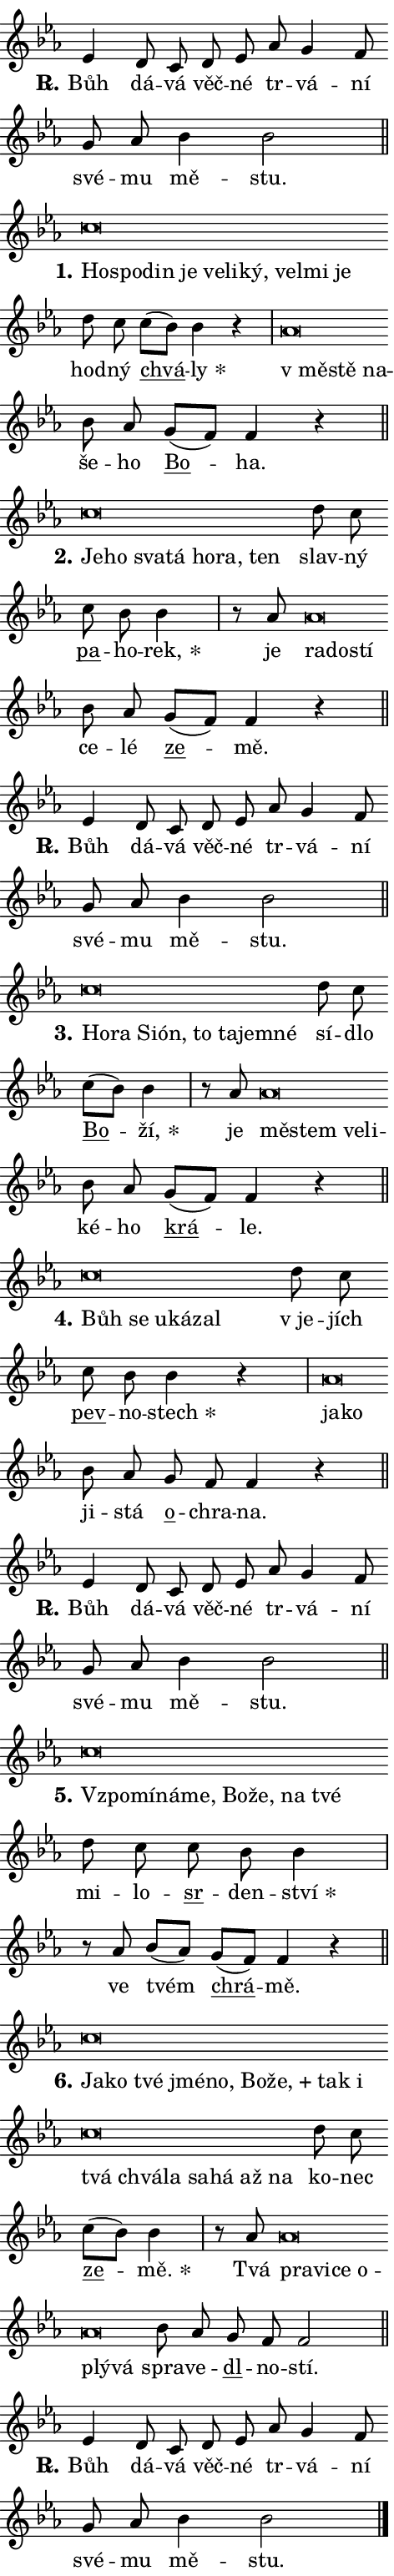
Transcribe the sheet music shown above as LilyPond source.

\version "2.24.0"
\header { tagline = "" }
\paper {
  indent = 0\cm
  top-margin = 0\cm
  right-margin = 0.13\cm % to fit lyric hyphens
  bottom-margin = 0\cm
  left-margin = 0\cm
  paper-width = 8\cm
  page-breaking = #ly:one-page-breaking
  system-system-spacing.basic-distance = #11
  score-system-spacing.basic-distance = #11
  ragged-last = ##f
}


%% Author: Thomas Morley
%% https://lists.gnu.org/archive/html/lilypond-user/2020-05/msg00002.html
#(define (line-position grob)
"Returns position of @var[grob} in current system:
   @code{'start}, if at first time-step
   @code{'end}, if at last time-step
   @code{'middle} otherwise
"
  (let* ((col (ly:item-get-column grob))
         (ln (ly:grob-object col 'left-neighbor))
         (rn (ly:grob-object col 'right-neighbor))
         (col-to-check-left (if (ly:grob? ln) ln col))
         (col-to-check-right (if (ly:grob? rn) rn col))
         (break-dir-left
           (and
             (ly:grob-property col-to-check-left 'non-musical #f)
             (ly:item-break-dir col-to-check-left)))
         (break-dir-right
           (and
             (ly:grob-property col-to-check-right 'non-musical #f)
             (ly:item-break-dir col-to-check-right))))
        (cond ((eqv? 1 break-dir-left) 'start)
              ((eqv? -1 break-dir-right) 'end)
              (else 'middle))))

#(define (tranparent-at-line-position vctor)
  (lambda (grob)
  "Relying on @code{line-position} select the relevant enry from @var{vctor}.
Used to determine transparency,"
    (case (line-position grob)
      ((end) (not (vector-ref vctor 0)))
      ((middle) (not (vector-ref vctor 1)))
      ((start) (not (vector-ref vctor 2))))))

noteHeadBreakVisibility =
#(define-music-function (break-visibility)(vector?)
"Makes @code{NoteHead}s transparent relying on @var{break-visibility}"
#{
  \override NoteHead.transparent =
    #(tranparent-at-line-position break-visibility)
#})

#(define delete-ledgers-for-transparent-note-heads
  (lambda (grob)
    "Reads whether a @code{NoteHead} is transparent.
If so this @code{NoteHead} is removed from @code{'note-heads} from
@var{grob}, which is supposed to be @code{LedgerLineSpanner}.
As a result ledgers are not printed for this @code{NoteHead}"
    (let* ((nhds-array (ly:grob-object grob 'note-heads))
           (nhds-list
             (if (ly:grob-array? nhds-array)
                 (ly:grob-array->list nhds-array)
                 '()))
           ;; Relies on the transparent-property being done before
           ;; Staff.LedgerLineSpanner.after-line-breaking is executed.
           ;; This is fragile ...
           (to-keep
             (remove
               (lambda (nhd)
                 (ly:grob-property nhd 'transparent #f))
               nhds-list)))
      ;; TODO find a better method to iterate over grob-arrays, similiar
      ;; to filter/remove etc for lists
      ;; For now rebuilt from scratch
      (set! (ly:grob-object grob 'note-heads)  '())
      (for-each
        (lambda (nhd)
          (ly:pointer-group-interface::add-grob grob 'note-heads nhd))
        to-keep))))

squashNotes = {
  \override NoteHead.X-extent = #'(-0.2 . 0.2)
  \override NoteHead.Y-extent = #'(-0.75 . 0)
  \override NoteHead.stencil =
    #(lambda (grob)
       (let ((pos (ly:grob-property grob 'staff-position)))
         (begin
           (if (< pos -7) (display "ERROR: Lower brevis then expected\n") (display ""))
           (if (<= pos -6) ly:text-interface::print ly:note-head::print))))
}
unSquashNotes = {
  \revert NoteHead.X-extent
  \revert NoteHead.Y-extent
  \revert NoteHead.stencil
}

hideNotes = \noteHeadBreakVisibility #begin-of-line-visible
unHideNotes = \noteHeadBreakVisibility #all-visible

% work-around for resetting accidentals
% https://lilypond.org/doc/v2.23/Documentation/notation/displaying-rhythms#unmetered-music
cadenzaMeasure = {
  \cadenzaOff
  \partial 1024 s1024
  \cadenzaOn
}

#(define-markup-command (accent layout props text) (markup?)
  "Underline accented syllable"
  (interpret-markup layout props
    #{\markup \override #'(offset . 4.3) \underline { #text }#}))

responsum = \markup \concat {
  "R" \hspace #-1.05 \path #0.1 #'((moveto 0 0.07) (lineto 0.9 0.8)) \hspace #0.05 "."
}

spaceSize = #0.6828661417322834 % exact space size for TeX Gyre Schola

\layout {
  \context {
    \Staff
    \remove "Time_signature_engraver"
    \override LedgerLineSpanner.after-line-breaking = #delete-ledgers-for-transparent-note-heads
  }
  \context {
    \Lyrics {
      \override LyricSpace.minimum-distance = \spaceSize
      \override LyricText.font-name = #"TeX Gyre Schola"
      \override LyricText.font-size = 1
      \override StanzaNumber.font-name = #"TeX Gyre Schola Bold"
      \override StanzaNumber.font-size = 1
    }
  }
  \context {
    \Score 
    \override NoteHead.text =
      #(lambda (grob) 
        (let ((pos (ly:grob-property grob 'staff-position)))
          #{\markup {
            \combine
              \halign #-0.55 \raise #(if (= pos -6) 0 0.5) \override #'(thickness . 2) \draw-line #'(3.2 . 0)
              \musicglyph "noteheads.sM1"
          }#}))
  }
}

% magnetic-lyrics.ily
%
%   written by
%     Jean Abou Samra <jean@abou-samra.fr>
%     Werner Lemberg <wl@gnu.org>
%
%   adapted by
%     Jiri Hon <jiri.hon@gmail.com>
%
% Version 2022-Apr-15

% https://www.mail-archive.com/lilypond-user@gnu.org/msg149350.html

#(define (Left_hyphen_pointer_engraver context)
   "Collect syllable-hyphen-syllable occurrences in lyrics and store
them in properties.  This engraver only looks to the left.  For
example, if the lyrics input is @code{foo -- bar}, it does the
following.

@itemize @bullet
@item
Set the @code{text} property of the @code{LyricHyphen} grob between
@q{foo} and @q{bar} to @code{foo}.

@item
Set the @code{left-hyphen} property of the @code{LyricText} grob with
text @q{foo} to the @code{LyricHyphen} grob between @q{foo} and
@q{bar}.
@end itemize

Use this auxiliary engraver in combination with the
@code{lyric-@/text::@/apply-@/magnetic-@/offset!} hook."
   (let ((hyphen #f)
         (text #f))
     (make-engraver
      (acknowledgers
       ((lyric-syllable-interface engraver grob source-engraver)
        (set! text grob)))
      (end-acknowledgers
       ((lyric-hyphen-interface engraver grob source-engraver)
        ;(when (not (grob::has-interface grob 'lyric-space-interface))
          (set! hyphen grob)));)
      ((stop-translation-timestep engraver)
       (when (and text hyphen)
         (ly:grob-set-object! text 'left-hyphen hyphen))
       (set! text #f)
       (set! hyphen #f)))))

#(define (lyric-text::apply-magnetic-offset! grob)
   "If the space between two syllables is less than the value in
property @code{LyricText@/.details@/.squash-threshold}, move the right
syllable to the left so that it gets concatenated with the left
syllable.

Use this function as a hook for
@code{LyricText@/.after-@/line-@/breaking} if the
@code{Left_@/hyphen_@/pointer_@/engraver} is active."
   (let ((hyphen (ly:grob-object grob 'left-hyphen #f)))
     (when hyphen
       (let ((left-text (ly:spanner-bound hyphen LEFT)))
         (when (grob::has-interface left-text 'lyric-syllable-interface)
           (let* ((common (ly:grob-common-refpoint grob left-text X))
                  (this-x-ext (ly:grob-extent grob common X))
                  (left-x-ext
                   (begin
                     ;; Trigger magnetism for left-text.
                     (ly:grob-property left-text 'after-line-breaking)
                     (ly:grob-extent left-text common X)))
                  ;; `delta` is the gap width between two syllables.
                  (delta (- (interval-start this-x-ext)
                            (interval-end left-x-ext)))
                  (details (ly:grob-property grob 'details))
                  (threshold (assoc-get 'squash-threshold details 0.2)))
             (when (< delta threshold)
               (let* (;; We have to manipulate the input text so that
                      ;; ligatures crossing syllable boundaries are not
                      ;; disabled.  For languages based on the Latin
                      ;; script this is essentially a beautification.
                      ;; However, for non-Western scripts it can be a
                      ;; necessity.
                      (lt (ly:grob-property left-text 'text))
                      (rt (ly:grob-property grob 'text))
                      (is-space (grob::has-interface hyphen 'lyric-space-interface))
                      (space (if is-space " " ""))
                      (extra-delta (if is-space spaceSize 0))
                      ;; Append new syllable.
                      (ltrt-space (if (and (string? lt) (string? rt))
                                (string-append lt space rt)
                                (make-concat-markup (list lt space rt))))
                      ;; Right-align `ltrt` to the right side.
                      (ltrt-space-markup (grob-interpret-markup
                               grob
                               (make-translate-markup
                                (cons (interval-length this-x-ext) 0)
                                (make-right-align-markup ltrt-space)))))
                 (begin
                   ;; Don't print `left-text`.
                   (ly:grob-set-property! left-text 'stencil #f)
                   ;; Set text and stencil (which holds all collected
                   ;; syllables so far) and shift it to the left.
                   (ly:grob-set-property! grob 'text ltrt-space)
                   (ly:grob-set-property! grob 'stencil ltrt-space-markup)
                   (ly:grob-translate-axis! grob (- (- delta extra-delta)) X))))))))))


#(define (lyric-hyphen::displace-bounds-first grob)
   ;; Make very sure this callback isn't triggered too early.
   (let ((left (ly:spanner-bound grob LEFT))
         (right (ly:spanner-bound grob RIGHT)))
     (ly:grob-property left 'after-line-breaking)
     (ly:grob-property right 'after-line-breaking)
     (ly:lyric-hyphen::print grob)))

squashThreshold = #0.4

\layout {
  \context {
    \Lyrics
    \consists #Left_hyphen_pointer_engraver
    \override LyricText.after-line-breaking =
      #lyric-text::apply-magnetic-offset!
    \override LyricHyphen.stencil = #lyric-hyphen::displace-bounds-first
    \override LyricText.details.squash-threshold = \squashThreshold
    \override LyricHyphen.minimum-distance = 0
    \override LyricHyphen.minimum-length = \squashThreshold
  }
}

squashText = \override LyricText.details.squash-threshold = 9999
unSquashText = \override LyricText.details.squash-threshold = \squashThreshold

leftText = \override LyricText.self-alignment-X = #LEFT
unLeftText = \revert LyricText.self-alignment-X

starOffset = #(lambda (grob) 
                (let ((x_offset (ly:self-alignment-interface::aligned-on-x-parent grob)))
                  (if (= x_offset 0) 0 (+ x_offset 1.2))))

star = #(define-music-function (syllable)(string?)
"Append star separator at the end of a syllable"
#{
  \once \override LyricText.X-offset = #starOffset
  \lyricmode { \markup {
    #syllable
    \override #'((font-name . "TeX Gyre Schola Bold")) \hspace #0.2 \lower #0.65 \larger "*"
  } }
#})

starAccent = #(define-music-function (syllable)(string?)
"Append star separator at the end of a syllable and make accent"
#{
  \once \override LyricText.X-offset = #starOffset
  \lyricmode { \markup {
    \accent #syllable
    \override #'((font-name . "TeX Gyre Schola Bold")) \hspace #0.2 \lower #0.65 \larger "*"
  } }
#})

breath = #(define-music-function (syllable)(string?)
"Append breathing indicator at the end of a syllable"
#{
  \lyricmode { \markup { #syllable "+" } }
#})

optionalBreath = #(define-music-function (syllable)(string?)
"Append optional breathing indicator at the end of a syllable"
#{
  \lyricmode { \markup { #syllable "(+)" } }
#})


\score {
    <<
        \new Voice = "melody" { \cadenzaOn \key es \major \relative { es'4 d8 c d es \bar "" as g4 f8 \bar "" g as bes4 bes2 \cadenzaMeasure \bar "||" \break } }
        \new Lyrics \lyricsto "melody" { \lyricmode { \set stanza = \responsum
Bůh dá -- vá věč -- né tr -- vá -- ní své -- mu mě -- stu. } }
    >>
    \layout {}
}

\score {
    <<
        \new Voice = "melody" { \cadenzaOn \key es \major \relative { \squashNotes c''\breve*1/16 \hideNotes \breve*1/16 \bar "" \breve*1/16 \bar "" \breve*1/16 \bar "" \breve*1/16 \bar "" \breve*1/16 \bar "" \breve*1/16 \bar "" \breve*1/16 \bar "" \breve*1/16 \breve*1/16 \bar "" \unHideNotes \unSquashNotes d8 c \bar "" c[( bes)] bes4 r \cadenzaMeasure \bar "|" \squashNotes as\breve*1/16 \hideNotes \breve*1/16 \breve*1/16 \bar "" \unHideNotes \unSquashNotes bes8 as \bar "" g[( f)] f4 r \cadenzaMeasure \bar "||" \break } }
        \new Lyrics \lyricsto "melody" { \lyricmode { \set stanza = "1."
\leftText Ho -- \squashText spo -- din je ve -- li -- ký, vel -- mi je \unLeftText \unSquashText hod -- ný \markup \accent chvá -- \star ly \leftText "v mě" -- \squashText stě na -- \unLeftText \unSquashText še -- ho \markup \accent Bo -- ha. } }
    >>
    \layout {}
}

\score {
    <<
        \new Voice = "melody" { \cadenzaOn \key es \major \relative { \squashNotes c''\breve*1/16 \hideNotes \breve*1/16 \bar "" \breve*1/16 \bar "" \breve*1/16 \bar "" \breve*1/16 \bar "" \breve*1/16 \breve*1/16 \bar "" \unHideNotes \unSquashNotes d8 c \bar "" c bes bes4 \cadenzaMeasure \bar "|" r8 as8 \squashNotes as\breve*1/16 \hideNotes \breve*1/16 \breve*1/16 \bar "" \unHideNotes \unSquashNotes bes8 as \bar "" g[( f)] f4 r \cadenzaMeasure \bar "||" \break } }
        \new Lyrics \lyricsto "melody" { \lyricmode { \set stanza = "2."
\leftText Je -- \squashText ho sva -- tá ho -- ra, ten \unLeftText \unSquashText slav -- ný \markup \accent pa -- ho -- \star rek, je \leftText ra -- \squashText do -- stí \unLeftText \unSquashText ce -- lé \markup \accent ze -- mě. } }
    >>
    \layout {}
}

\score {
    <<
        \new Voice = "melody" { \cadenzaOn \key es \major \relative { es'4 d8 c d es \bar "" as g4 f8 \bar "" g as bes4 bes2 \cadenzaMeasure \bar "||" \break } }
        \new Lyrics \lyricsto "melody" { \lyricmode { \set stanza = \responsum
Bůh dá -- vá věč -- né tr -- vá -- ní své -- mu mě -- stu. } }
    >>
    \layout {}
}

\score {
    <<
        \new Voice = "melody" { \cadenzaOn \key es \major \relative { \squashNotes c''\breve*1/16 \hideNotes \breve*1/16 \bar "" \breve*1/16 \bar "" \breve*1/16 \bar "" \breve*1/16 \bar "" \breve*1/16 \bar "" \breve*1/16 \breve*1/16 \bar "" \unHideNotes \unSquashNotes d8 c \bar "" c[( bes)] bes4 \cadenzaMeasure \bar "|" r8 as8 \squashNotes as\breve*1/16 \hideNotes \breve*1/16 \bar "" \breve*1/16 \breve*1/16 \bar "" \unHideNotes \unSquashNotes bes8 as \bar "" g[( f)] f4 r \cadenzaMeasure \bar "||" \break } }
        \new Lyrics \lyricsto "melody" { \lyricmode { \set stanza = "3."
\leftText Ho -- \squashText ra Si -- ón, to ta -- jem -- né \unLeftText \unSquashText sí -- dlo \markup \accent Bo -- \star ží, je \leftText mě -- \squashText stem ve -- li -- \unLeftText \unSquashText ké -- ho \markup \accent krá -- le. } }
    >>
    \layout {}
}

\score {
    <<
        \new Voice = "melody" { \cadenzaOn \key es \major \relative { \squashNotes c''\breve*1/16 \hideNotes \breve*1/16 \bar "" \breve*1/16 \bar "" \breve*1/16 \breve*1/16 \bar "" \unHideNotes \unSquashNotes d8 c \bar "" c bes bes4 r \cadenzaMeasure \bar "|" \squashNotes as\breve*1/16 \hideNotes \breve*1/16 \bar "" \unHideNotes \unSquashNotes bes8 as \bar "" g f f4 r \cadenzaMeasure \bar "||" \break } }
        \new Lyrics \lyricsto "melody" { \lyricmode { \set stanza = "4."
\leftText Bůh \squashText se u -- ká -- zal \unLeftText \unSquashText "v je" -- jích \markup \accent pev -- no -- \star stech \leftText ja -- \squashText ko \unLeftText \unSquashText ji -- stá \markup \accent o -- chra -- na. } }
    >>
    \layout {}
}

\score {
    <<
        \new Voice = "melody" { \cadenzaOn \key es \major \relative { es'4 d8 c d es \bar "" as g4 f8 \bar "" g as bes4 bes2 \cadenzaMeasure \bar "||" \break } }
        \new Lyrics \lyricsto "melody" { \lyricmode { \set stanza = \responsum
Bůh dá -- vá věč -- né tr -- vá -- ní své -- mu mě -- stu. } }
    >>
    \layout {}
}

\score {
    <<
        \new Voice = "melody" { \cadenzaOn \key es \major \relative { \squashNotes c''\breve*1/16 \hideNotes \breve*1/16 \bar "" \breve*1/16 \bar "" \breve*1/16 \bar "" \breve*1/16 \bar "" \breve*1/16 \bar "" \breve*1/16 \breve*1/16 \bar "" \unHideNotes \unSquashNotes d8 c \bar "" c bes bes4 \cadenzaMeasure \bar "|" r8 as bes[( as)] \bar "" g[( f)] f4 r \cadenzaMeasure \bar "||" \break } }
        \new Lyrics \lyricsto "melody" { \lyricmode { \set stanza = "5."
\leftText Vzpo -- \squashText mí -- ná -- me, Bo -- že, na tvé \unLeftText \unSquashText mi -- lo -- \markup \accent sr -- den -- \star ství ve tvém \markup \accent chrá -- mě. } }
    >>
    \layout {}
}

\score {
    <<
        \new Voice = "melody" { \cadenzaOn \key es \major \relative { \squashNotes c''\breve*1/16 \hideNotes \breve*1/16 \bar "" \breve*1/16 \bar "" \breve*1/16 \bar "" \breve*1/16 \bar "" \breve*1/16 \bar "" \breve*1/16 \bar "" \breve*1/16 \bar "" \breve*1/16 \bar "" \breve*1/16 \bar "" \breve*1/16 \bar "" \breve*1/16 \bar "" \breve*1/16 \bar "" \breve*1/16 \bar "" \breve*1/16 \breve*1/16 \bar "" \unHideNotes \unSquashNotes d8 c \bar "" c[( bes)] bes4 \cadenzaMeasure \bar "|" r8 as8 \squashNotes as\breve*1/16 \hideNotes \breve*1/16 \bar "" \breve*1/16 \bar "" \breve*1/16 \bar "" \breve*1/16 \breve*1/16 \bar "" \unHideNotes \unSquashNotes bes8 as \bar "" g f f2 \cadenzaMeasure \bar "||" \break } }
        \new Lyrics \lyricsto "melody" { \lyricmode { \set stanza = "6."
\leftText Ja -- \squashText ko tvé jmé -- no, Bo -- \breath "že," tak i tvá chvá -- la sa -- há až na \unLeftText \unSquashText ko -- nec \markup \accent ze -- \star mě. Tvá \leftText pra -- \squashText vi -- ce o -- plý -- vá \unLeftText \unSquashText spra -- ve -- \markup \accent dl -- no -- stí. } }
    >>
    \layout {}
}

\score {
    <<
        \new Voice = "melody" { \cadenzaOn \key es \major \relative { es'4 d8 c d es \bar "" as g4 f8 \bar "" g as bes4 bes2 \cadenzaMeasure \bar "||" \break } \bar "|." }
        \new Lyrics \lyricsto "melody" { \lyricmode { \set stanza = \responsum
Bůh dá -- vá věč -- né tr -- vá -- ní své -- mu mě -- stu. } }
    >>
    \layout {}
}
